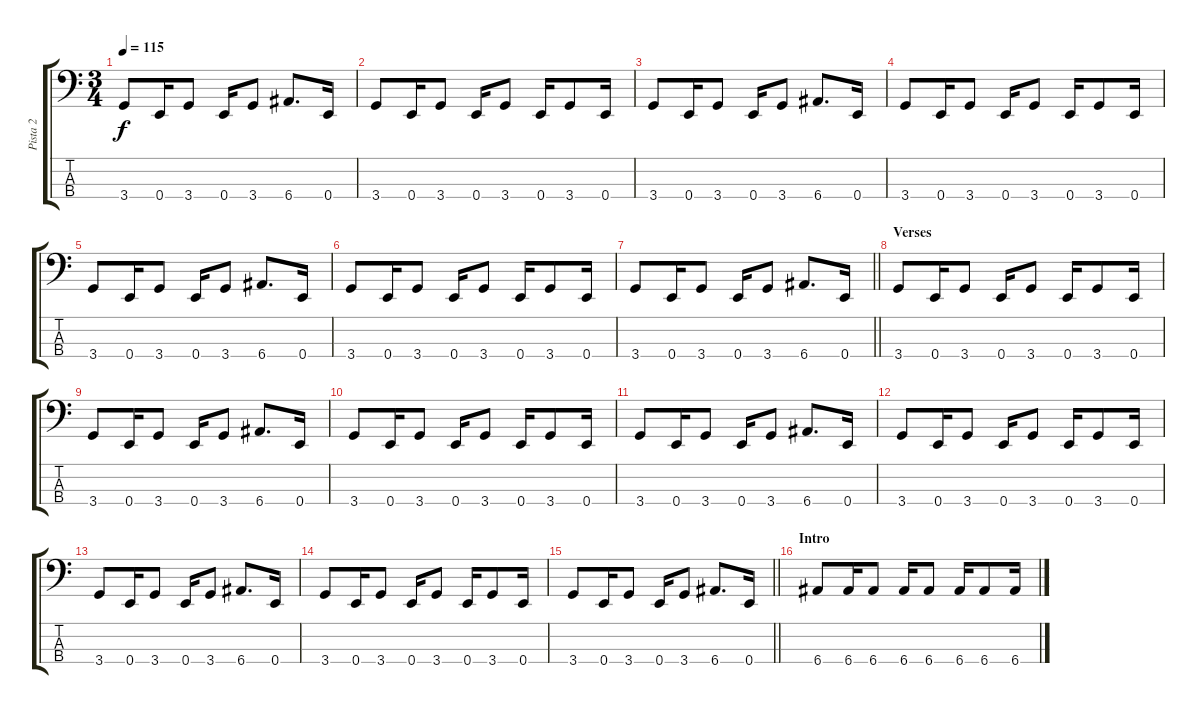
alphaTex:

\track ("Pista 2" "Pista 2") {instrument electricbasspick}
\staff {score tabs}
\tuning (G2 D2 A1 E1) {hide}
\ts (3 4)
\tempo 115
\clef f4
\ks c
3.4.8{dy f} 0.4.16 3.4.8 0.4.16 3.4.8 6.4.8{d} 0.4.16 |
3.4.8 0.4.16 3.4.8 0.4.16 3.4.8 0.4.16 3.4.8 0.4.16 |
3.4.8 0.4.16 3.4.8 0.4.16 3.4.8 6.4.8{d} 0.4.16 |
3.4.8 0.4.16 3.4.8 0.4.16 3.4.8 0.4.16 3.4.8 0.4.16 |
3.4.8 0.4.16 3.4.8 0.4.16 3.4.8 6.4.8{d} 0.4.16 |
3.4.8 0.4.16 3.4.8 0.4.16 3.4.8 0.4.16 3.4.8 0.4.16 |
\barLineRight lightlight
3.4.8 0.4.16 3.4.8 0.4.16 3.4.8 6.4.8{d} 0.4.16 |
\section ("" "Verses")
3.4.8 0.4.16 3.4.8 0.4.16 3.4.8 0.4.16 3.4.8 0.4.16 |
3.4.8 0.4.16 3.4.8 0.4.16 3.4.8 6.4.8{d} 0.4.16 |
3.4.8 0.4.16 3.4.8 0.4.16 3.4.8 0.4.16 3.4.8 0.4.16 |
3.4.8 0.4.16 3.4.8 0.4.16 3.4.8 6.4.8{d} 0.4.16 |
3.4.8 0.4.16 3.4.8 0.4.16 3.4.8 0.4.16 3.4.8 0.4.16 |
3.4.8 0.4.16 3.4.8 0.4.16 3.4.8 6.4.8{d} 0.4.16 |
3.4.8 0.4.16 3.4.8 0.4.16 3.4.8 0.4.16 3.4.8 0.4.16 |
\barLineRight lightlight
3.4.8 0.4.16 3.4.8 0.4.16 3.4.8 6.4.8{d} 0.4.16 |
\section ("" "Intro")
6.4.8 6.4.16 6.4.8 6.4.16 6.4.8 6.4.16 6.4.8 6.4.16
